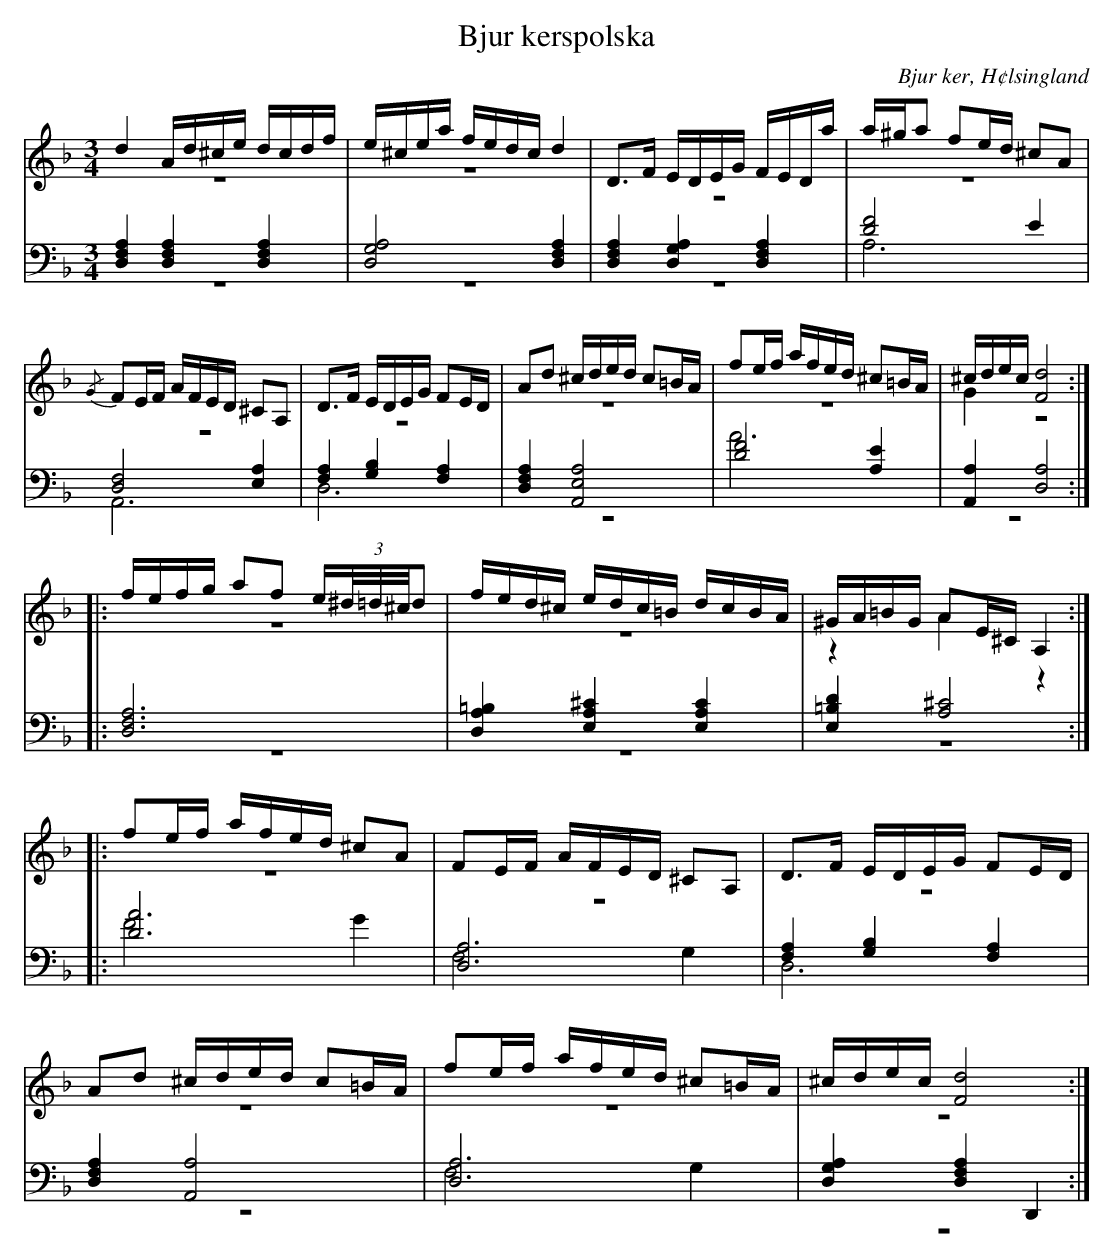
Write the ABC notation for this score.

X:1
T: Bjur kerspolska
O: Bjur ker, H¢lsingland
M: 3/4
L: 1/16
K: Dm
V:1
V:2 merge
V:3
V:4 merge
V:1
d4 Ad^ce dcdf |e^cea fedc d4|D2>F2 EDEG FEDa|a^ga2 f2ed ^c2A2|
{/G}F2EF AFED ^C2A,2|D2>F2 EDEG F2ED|A2d2 ^cded c2=BA|f2ef afed ^c2=BA|^cdec [F8d8]:|
|:fefg a2f2 e(3^d/=d/^c/d2 |fed^c edc=B dcBA|^GA=BG A2E^C A,4:|
|:f2ef afed ^c2A2|F2EF AFED ^C2A,2|D2>F2 EDEG F2ED|
A2d2 ^cded c2=BA|f2ef afed ^c2=BA|^cdec [F8d8]:|
V:2
z12|z12|z12|z12|
z12|z12|z12|z12|G4 z8:|
|:z12|z12|z4 A4 z4:|
|:z12|z12|z12|
z12|z12|z12:|
V:3 clef=bass
[D,4F,4A,4] [D,4F,4A,4] [D,4F,4A,4]|[D,8G,8A,8] [D,4F,4A,4]|[D,4F,4A,4] [D,4G,4A,4] [D,4F,4A,4]|[D8F8] E4|
[D,8F,8] [E,4A,4]|[F,4A,4] [G,4B,4] [F,4A,4]|[D,4F,4A,4] [A,,8E,8A,8]|[D8F8] [A,4E4]|[A,,4A,4] [D,8A,8]:|
|:[D,12F,12A,12]|[D,4A,4=B,4] [E,4A,4^C4] [E,4A,4C4]|[E,4=B,4D4] [A,8^C8]:|
|:[D12A12]|[D,12A,12]|[F,4A,4] [G,4B,4] [F,4A,4]|
[D,4F,4A,4] [A,,8A,8]|[D,12A,12]|[D,4G,4A,4] [D,4F,4A,4] D,,4:|
V:4 clef=bass
z12|z12|z12|A,12|
A,,12|D,12|z12|A12|z12:|
|:z12|z12|z12:|
|:F8 G4|F,8 G,4|D,12|
z12|F,8 G,4|z12:|
